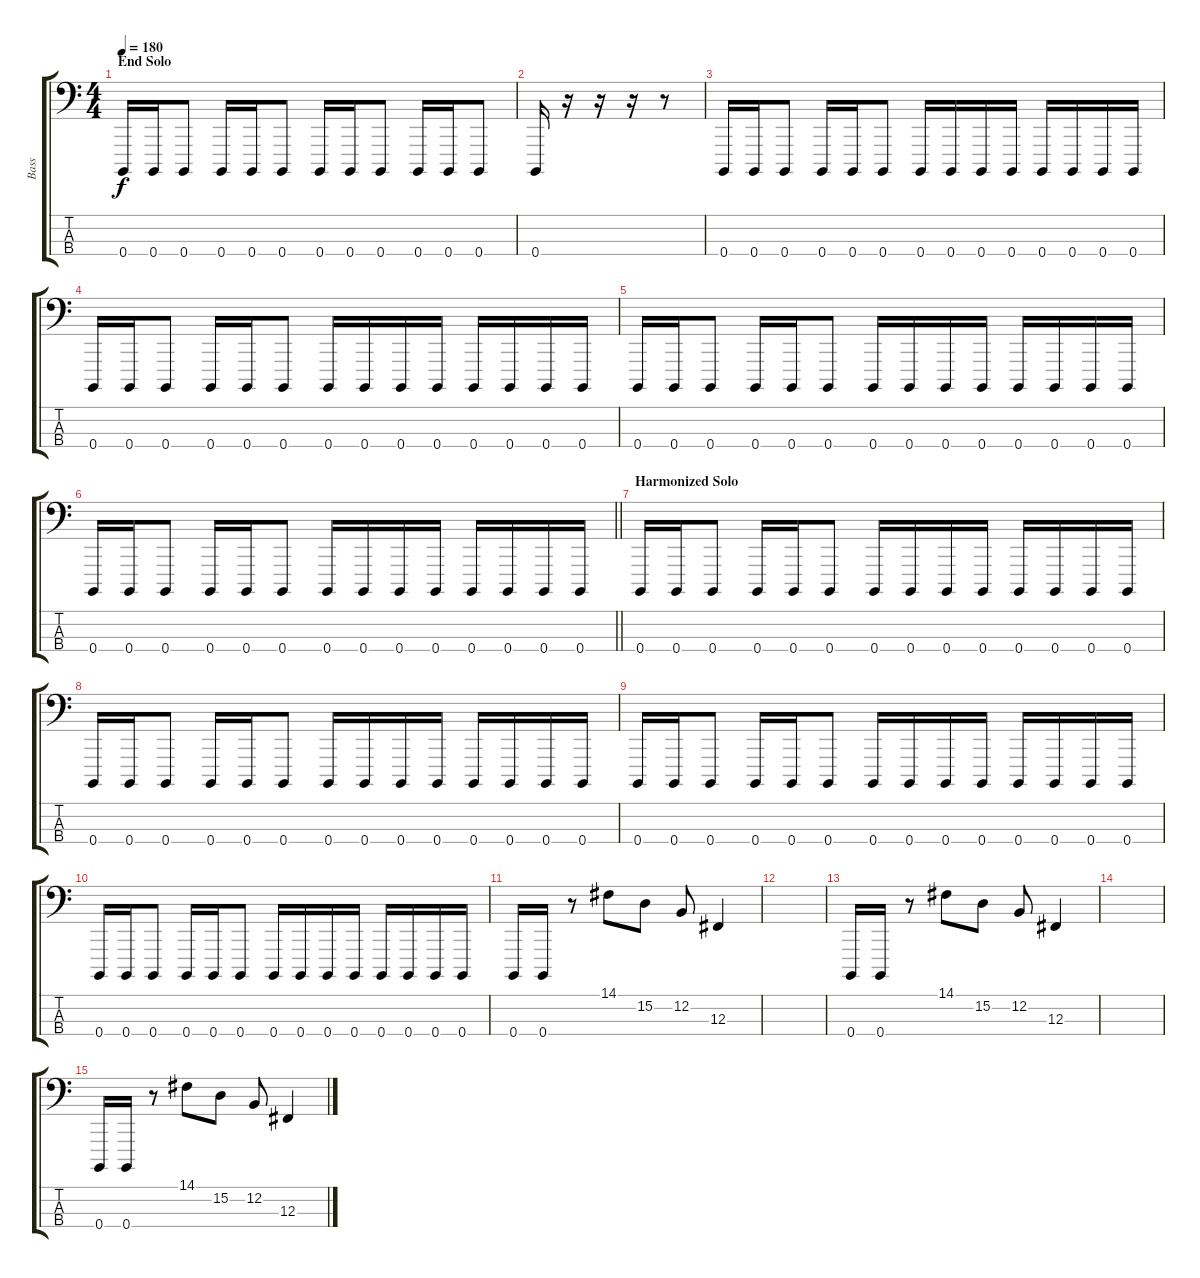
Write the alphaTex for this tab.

\track ("Bass" "Bass") {solo instrument brightacousticpiano}
\staff {score tabs}
\tuning (E2 B1 Gb1 B0) {hide}
\ts (4 4)
\section ("" "End Solo")
\tempo 170
\tempo 180
\clef f4
\ks c
0.4.16{dy f} 0.4.16 0.4.8 0.4.16 0.4.16 0.4.8 0.4.16 0.4.16 0.4.8 0.4.16 0.4.16 0.4.8 |
0.4.16 r.16 r.16 r.16 r.8 |
0.4.16 0.4.16 0.4.8 0.4.16 0.4.16 0.4.8 0.4.16 0.4.16 0.4.16 0.4.16 0.4.16 0.4.16 0.4.16 0.4.16 |
0.4.16 0.4.16 0.4.8 0.4.16 0.4.16 0.4.8 0.4.16 0.4.16 0.4.16 0.4.16 0.4.16 0.4.16 0.4.16 0.4.16 |
0.4.16 0.4.16 0.4.8 0.4.16 0.4.16 0.4.8 0.4.16 0.4.16 0.4.16 0.4.16 0.4.16 0.4.16 0.4.16 0.4.16 |
\barLineRight lightlight
0.4.16 0.4.16 0.4.8 0.4.16 0.4.16 0.4.8 0.4.16 0.4.16 0.4.16 0.4.16 0.4.16 0.4.16 0.4.16 0.4.16 |
\section ("" "Harmonized Solo")
0.4.16 0.4.16 0.4.8 0.4.16 0.4.16 0.4.8 0.4.16 0.4.16 0.4.16 0.4.16 0.4.16 0.4.16 0.4.16 0.4.16 |
0.4.16 0.4.16 0.4.8 0.4.16 0.4.16 0.4.8 0.4.16 0.4.16 0.4.16 0.4.16 0.4.16 0.4.16 0.4.16 0.4.16 |
0.4.16 0.4.16 0.4.8 0.4.16 0.4.16 0.4.8 0.4.16 0.4.16 0.4.16 0.4.16 0.4.16 0.4.16 0.4.16 0.4.16 |
0.4.16 0.4.16 0.4.8 0.4.16 0.4.16 0.4.8 0.4.16 0.4.16 0.4.16 0.4.16 0.4.16 0.4.16 0.4.16 0.4.16 |
0.4.16 0.4.16 r.8 14.1.8 15.2.8 12.2.8 12.3.4 |
|
0.4.16 0.4.16 r.8 14.1.8 15.2.8 12.2.8 12.3.4 |
|
0.4.16 0.4.16 r.8 14.1.8 15.2.8 12.2.8 12.3.4
